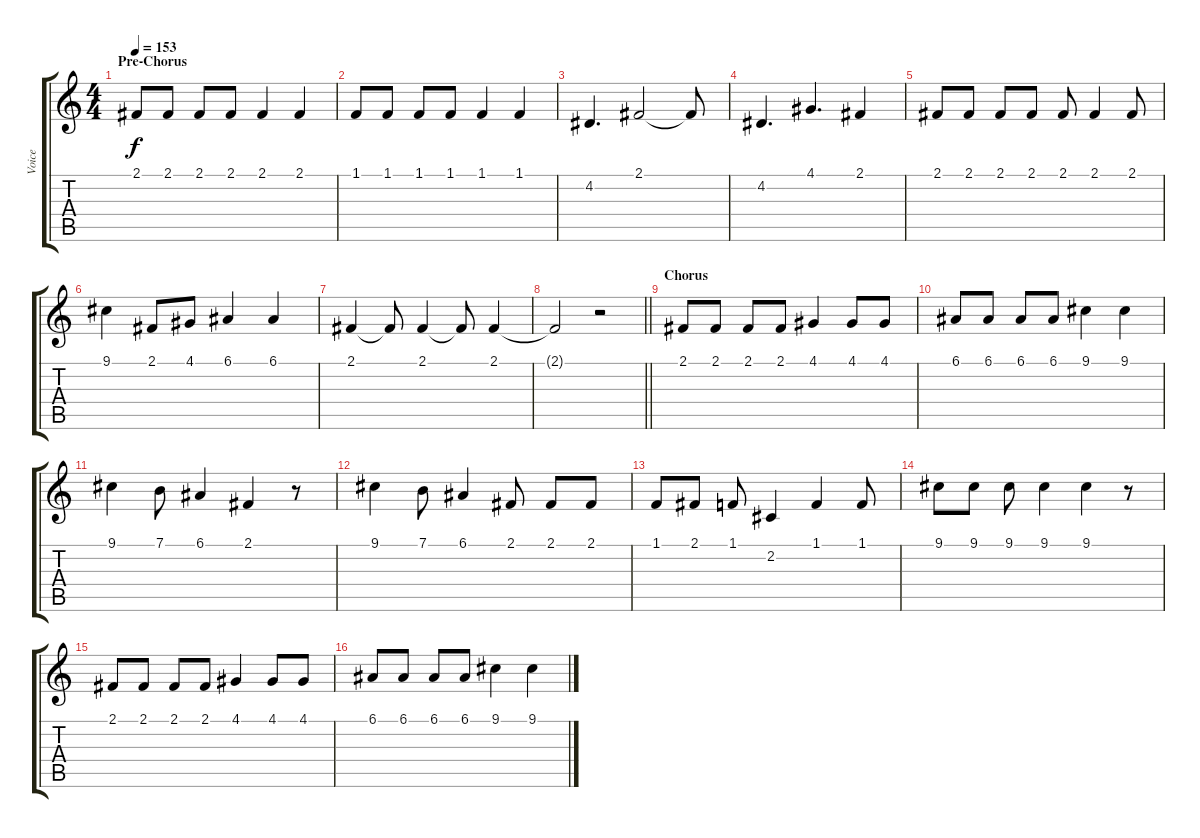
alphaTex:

\track ("Voice" "Voice") {instrument lead1square}
\staff {score tabs}
\tuning (E4 B3 G3 D3 A2 E2) {hide}
\ts (4 4)
\section ("" "Pre-Chorus")
\tempo 153
\clef g2
\ks c
2.1.8{dy f} 2.1.8 2.1.8 2.1.8 2.1.4 2.1.4 |
1.1.8 1.1.8 1.1.8 1.1.8 1.1.4 1.1.4 |
4.2.4{d} 2.1.2 2.1{t}.8 |
4.2.4{d} 4.1.4{d} 2.1.4 |
2.1.8 2.1.8 2.1.8 2.1.8 2.1.8 2.1.4 2.1.8 |
9.1.4 2.1.8 4.1.8 6.1.4 6.1.4 |
2.1.4 2.1{t}.8 2.1.4 2.1{t}.8 2.1.4 |
\barLineRight lightlight
2.1{t}.2 r.2 |
\section ("" "Chorus")
2.1.8 2.1.8 2.1.8 2.1.8 4.1.4 4.1.8 4.1.8 |
6.1.8 6.1.8 6.1.8 6.1.8 9.1.4 9.1.4 |
9.1.4 7.1.8 6.1.4 2.1.4 r.8 |
9.1.4 7.1.8 6.1.4 2.1.8 2.1.8 2.1.8 |
1.1.8 2.1.8 1.1.8 2.2.4 1.1.4 1.1.8 |
9.1.8 9.1.8 9.1.8 9.1.4 9.1.4 r.8 |
2.1.8 2.1.8 2.1.8 2.1.8 4.1.4 4.1.8 4.1.8 |
6.1.8 6.1.8 6.1.8 6.1.8 9.1.4 9.1.4
